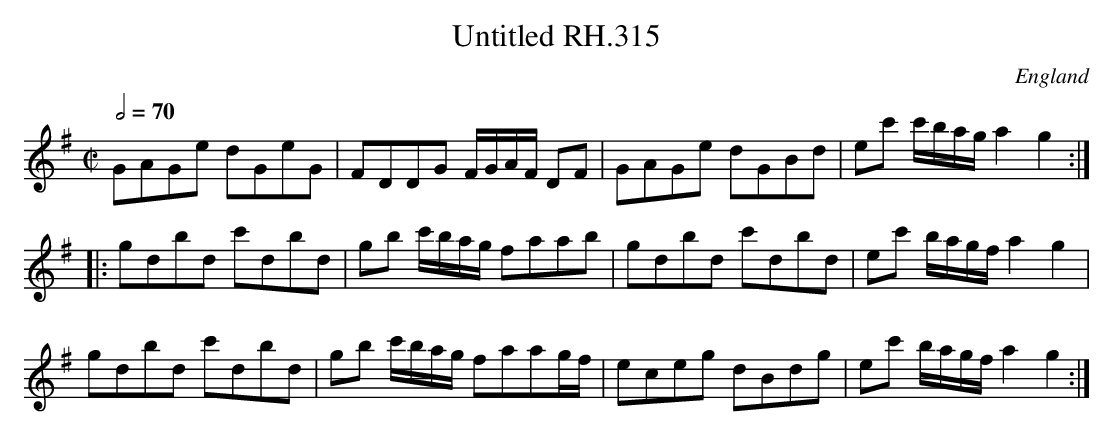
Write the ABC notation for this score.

X:1
T:Untitled RH.315
O:England
M:C|
L:1/8
Q:1/2=70
K:G major
GAGe dGeG|FDDG F/G/A/F/ DF|\
GAGe dGBd|ec' c'/b/a/g/ a2g2:|!
|:gdbd c'dbd|gb c'/b/a/g/ faab|\
gdbd c'dbd|ec' b/a/g/f/a2g2|!
gdbd c'dbd|gb c'/b/a/g/ faag/f/|\
eceg dBdg|ec' b/a/g/f/a2g2:|
